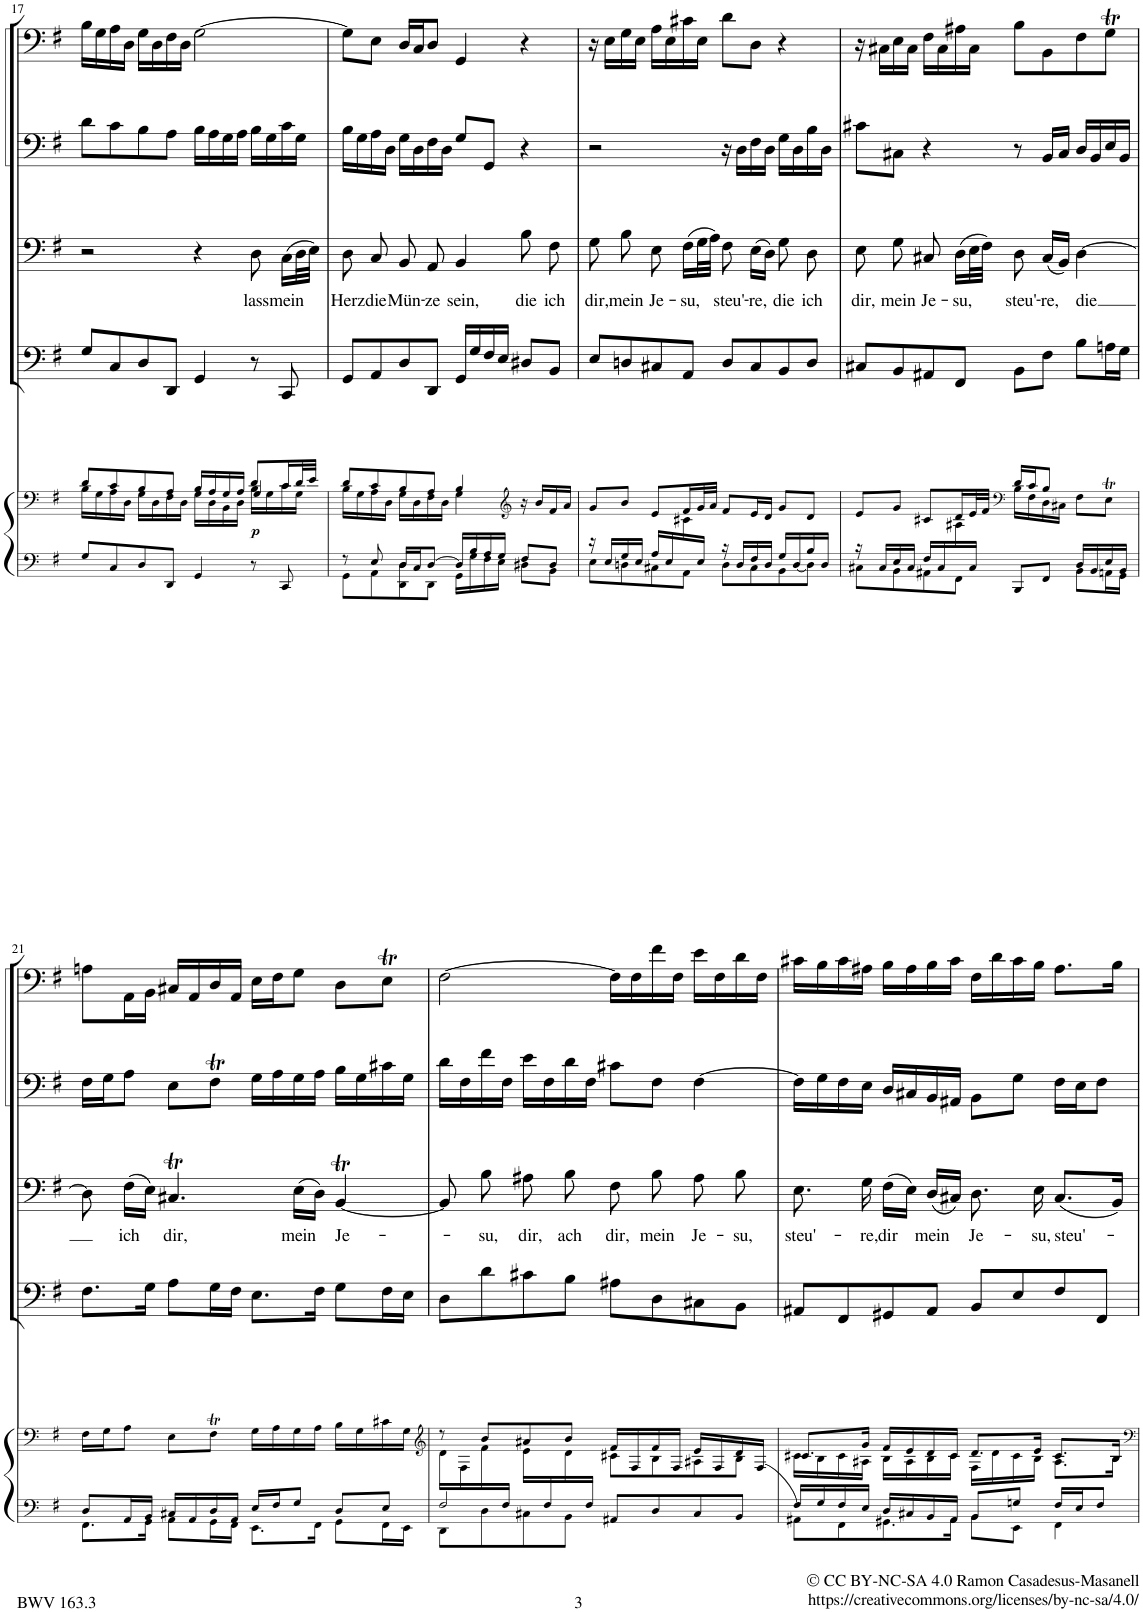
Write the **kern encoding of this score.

**kern	**kern	**dynam	**kern	**kern	**text	**kern	**kern
*part5	*part5	*part5	*part4	*part3	*part3	*part2	*part1
*staff6	*staff5	*staff5/6	*staff4	*staff3	*staff3	*staff2	*staff1
*I"Piano reduction	*	*	*I"Continuo	*I"Basso	*	*I"Violoncello obligato I	*I"Violoncello obligato I
*I'Pno	*	*	*	*	*	*I'Vc	*I'Vc
!!LO:PB:g=z
*clefF4	*clefF4	*	*clefF4	*clefF4	*	*clefF4	*clefF4
*	*	*	*Trd7c12	*	*	*	*
*k[f#]	*k[f#]	*	*k[f#]	*k[f#]	*	*k[f#]	*k[f#]
*M4/4	*M4/4	*	*M4/4	*M4/4	*	*M4/4	*M4/4
*met(c)	*met(c)	*	*met(c)	*met(c)	*	*met(c)	*met(c)
=17	=17	=17	=17	=17	=17	=17	=17
*	*^	*	*	*	*	*	*
*	*	*^	*	*	*	*	*	*
8G/L	8d/L	16B\LL	2ryy	.	8G/L	2r	.	8d\L	16B\LL
.	.	16G\	.	.	.	.	.	.	16G\
8C/	8c/	16A\	.	.	8C/	.	.	8c\	16A\
.	.	16D\JJ	.	.	.	.	.	.	16D\JJ
8D/	8B/	16G\LL	.	.	8D/	.	.	8B\	16G\LL
.	.	16D\	.	.	.	.	.	.	16D\
8DD/J	8A/J	16F#\	.	.	8DD/J	.	.	8A\J	16F#\
.	.	16D\JJ	.	.	.	.	.	.	16D\JJ
4GG/	16B/LL	16G\LL	4ryy	.	4GG/	4r	.	16B\LL	[2G\
.	16A/	16D\	.	.	.	.	.	16A\	.
.	16G/	16BB\	.	.	.	.	.	16G\	.
.	16A/JJ	16D\JJ	.	.	.	.	.	16A\JJ	.
!	!	!	!	!LO:DY:b	!	!	!LO:LY:b	!	!
8r	8d/L	16B\LL	4G/	p	8r	8D\	lass	16B\LL	.
.	.	16G\	.	.	.	.	.	16G\	.
!	!	!	!	!	!	!	!LO:LY:b	!	!
8CC/	16c/L	16c\	.	.	8CC/	(16C\LL	mein	16c\	.
.	32d/L	16G\JJ	.	.	.	32D\L	.	16G\JJ	.
.	32e/JJJ	.	.	.	.	32E\JJJ)	.	.	.
*	*	*v	*v	*	*	*	*	*	*
=18	=18	=18	=18	=18	=18	=18	=18	=18
*^	*	*	*	*	*	*	*	*
!	!	!	!	!	!	!	!LO:LY:b	!	!
8r	8GG\L	8d/L	16B\LL	.	8GG/L	8D\	Herz	16B\LL	8G\L]
.	.	.	16G\	.	.	.	.	16G\	.
!	!	!	!	!	!	!	!LO:LY:b	!	!
8E/	8AA\	8c/	16A\	.	8AA/	8C/	die	16A\	8E\J
.	.	.	16D\JJ	.	.	.	.	16D\JJ	.
!	!	!	!	!	!	!	!LO:LY:b	!	!
16D/LL	8DD\ 8D\	8B/	16G\LL	.	8D/	8BB/	Mün-	16G\LL	16D/LL
16C/J	.	.	16D\	.	.	.	.	16D\	16C/J
!	!	!	!	!	!	!	!LO:LY:b	!	!
[8D/J	8DD\J	8A/J	16F#\	.	8DD/J	8AA/	-ze	16F#\	8D/J
.	.	.	16D\JJ	.	.	.	.	16D\JJ	.
!	!	!	!	!	!	!	!LO:LY:b	!	!
16D/LL]	16GG\LL	4B/	4G\	.	16GG/LL	4BB/	sein,	8G/L	4GG/
16B/	16G\	.	.	.	16G/	.	.	.	.
16A/	16F#\	.	.	.	16F#/	.	.	8GG/J	.
16G/JJ	16E\JJ	.	.	.	16E/JJ	.	.	.	.
*	*	*clefG2	*	*	*	*	*	*	*
!	!	!	!	!	!	!	!LO:LY:b	!	!
8F#/L	8D#X\L	16r	16ryy	.	8D#X/L	8B\	die	4r	4r
.	.	16b/LL	16ryy	.	.	.	.	.	.
!	!	!	!	!	!	!	!LO:LY:b	!	!
8D#/J	8BB\J	16f#/	8ryy	.	8BB/J	8F#\	ich	.	.
.	.	16a/JJ	.	.	.	.	.	.	.
=19	=19	=19	=19	=19	=19	=19	=19	=19	=19
!	!	!	!	!	!	!	!LO:LY:b	!	!
16r	8E\L	8g/L	4.ryy	.	8E/L	8G\	dir,	2r	16r
16E/LL	.	.	.	.	.	.	.	.	16E\LL
!	!	!	!	!	!	!	!LO:LY:b	!	!
16G/	8Dn\	8b/J	.	.	8Dn/	8B\	mein	.	16G\
16E/JJ	.	.	.	.	.	.	.	.	16E\JJ
!	!	!	!	!	!	!	!LO:LY:b	!	!
16A/LL	8C#X\	8e/L	.	.	8C#X/	8E\	Je-	.	16A\LL
16E/	.	.	.	.	.	.	.	.	16E\
!	!	!	!	!	!	!	!LO:LY:b	!	!
16ryy	8AA\J	16f#/L	16c#X\	.	8AA/J	(16F#\LL	-su,	.	16c#X\
16E/JJ	.	32g/L	2ryy	.	.	32G\L	.	.	16E\JJ
.	.	32a/JJJ	.	.	.	32A\JJJ)	.	.	.
!	!	!	!	!	!	!	!LO:LY:b	!	!
16r	8D\L	8f#/L	.	.	8D/L	8F#\	steu'-	16r	8d\L
16D/LL	.	.	.	.	.	.	.	16D\LL	.
!	!	!	!	!	!	!	!LO:LY:b	!	!
16F#/	8C#\	16e/L	.	.	8C#/	(16E\LL	-re,	16F#\	8D\J
16D/JJ	.	16d/JJ	.	.	.	16D\JJ)	.	16D\JJ	.
!	!	!	!	!	!	!	!LO:LY:b	!	!
16G/LL	8BB\	8g/L	.	.	8BB/	8G\	die	16G\LL	4r
[<16D/	.	.	.	.	.	.	.	16D\	.
!	!	!	!	!	!	!	!LO:LY:b	!	!
16B/	8D\J]	8d/J	.	.	8D/J	8D\	ich	16B\	.
16D/JJ	.	.	16ryy	.	.	.	.	16D\JJ	.
=20	=20	=20	=20	=20	=20	=20	=20	=20	=20
!	!	!	!	!	!	!	!LO:LY:b	!	!
16r	8C#X\L	8e/L	4.ryy	.	8C#X/L	8E\	dir,	8c#X\L	16r
16C#/LL	.	.	.	.	.	.	.	.	16C#X\LL
!	!	!	!	!	!	!	!LO:LY:b	!	!
16E/	8BB\	8g/J	.	.	8BB/	8G\	mein	8C#X\J	16E\
16C#/JJ	.	.	.	.	.	.	.	.	16C#\JJ
!	!	!	!	!	!	!	!LO:LY:b	!	!
16F#/LL	8AA#X\	8c#X/L	.	.	8AA#X/	8C#X/	Je-	4r	16F#\LL
16C#/	.	.	.	.	.	.	.	.	16C#\
!	!	!	!	!	!	!	!LO:LY:b	!	!
16ryy	8FF#\J	16d/L	16A#X\	.	8FF#/J	(16D\LL	-su,	.	16A#X\
16C#/JJ	.	32e/L	16ryy	.	.	32E\L	.	.	16C#\JJ
.	.	32f#/JJJ	.	.	.	32F#\JJJ)	.	.	.
*	*	*clefF4	*	*	*	*	*	*	*
!	!	!	!	!	!	!	!LO:LY:b	!	!
4ryy	8BBB/L	16d/LL	16B\LL	.	8BB\L	8D\	steu'-	8r	8B\L
.	.	16c#/J	16F#\	.	.	.	.	.	.
!	!	!	!	!	!	!	!LO:LY:b	!	!
.	8FF#/J	8B/J	16D\	.	8F#\J	(16C#/LL	-re,	16BB/LL	8BB\
.	.	.	16C#X\JJ	.	.	16BB/JJ)	.	16C#/JJ	.
!	!	!	!	!	!	!	!LO:LY:b	!	!
16D/LL	8BB\L	8F#\L	4ryy	.	8B\L	[4D\	die	16D/LL	8F#\
16BB/	.	.	.	.	.	.	.	16BB/	.
16E/	16AAn\L	8ET\J	.	.	16An\L	.	.	16E/	8GT\J
16BB/JJ	16GG\JJ	.	.	.	16G\JJ	.	.	16BB/JJ	.
*	*	*v	*v	*	*	*	*	*	*
!!LO:LB:g=z
=21	=21	=21	=21	=21	=21	=21	=21	=21
8D/L	8.FF#\L	16F#\LL	.	8.F#\L	8D\]	.	16F#\LL	8An\L
.	.	16G\J	.	.	.	.	16G\J	.
!	!	!	!	!	!	!LO:LY:b	!	!
16AA/L	.	8A\J	.	.	(16F#\LL	ich	8A\J	16AA\L
16BB/JJ	16GG\Jk	.	.	16G\Jk	16E\JJ)	.	.	16BB\JJ
!	!	!	!	!	!	!LO:LY:b	!	!
16C#X/LL	8AA\L	8E\L	.	8A\L	4.C#Xt/	dir,	8E\L	16C#X/LL
16AA/	.	.	.	.	.	.	.	16AA/
16D/	16GG\L	8F#t\J	.	16G\L	.	.	8F#t\J	16D/
16AA/JJ	16FF#\JJ	.	.	16F#\JJ	.	.	.	16AA/JJ
16E/LL	8.EE\L	16G\LL	.	8.E\L	.	.	16G\LL	16E\LL
16F#/J	.	16A\	.	.	.	.	16A\	16F#\J
!	!	!	!	!	!	!LO:LY:b	!	!
8G/J	.	16G\	.	.	(16E\LL	mein	16G\	8G\J
.	16FF#\Jk	16A\JJ	.	16F#\Jk	16D\JJ)	.	16A\JJ	.
!	!	!	!	!	!	!LO:LY:b	!	!
8D/L	8GG\L	16B\LL	.	8G\L	[4BBt/	Je-	16B\LL	8D\L
.	.	16G\	.	.	.	.	16G\	.
8E/J	16FF#\L	16c#X\	.	16F#\L	.	.	16c#X\	8ET\J
.	16EE\JJ	16G\JJ	.	16E\JJ	.	.	16G\JJ	.
*v	*v	*	*	*	*	*	*	*
=22	=22	=22	=22	=22	=22	=22	=22
*	*clefG2	*	*	*	*	*	*
*^	*^	*	*	*	*	*	*
*	*^	*	*	*	*	*	*	*	*
8.ryy	2F#/	8DD\L	8r	16d\LL	.	8D\L	8BB/]	.	16d\LL	[2F#\
.	.	.	.	16F#\	.	.	.	.	16F#\	.
!	!	!	!	!	!	!	!	!LO:LY:b	!	!
.	.	8D\	8b/L	16f#\	.	8d\	8B\	-su,	16f#\	.
16F#/JJ	.	.	.	16ryy	.	.	.	.	16F#\JJ	.
!	!	!	!	!	!	!	!	!LO:LY:b	!	!
16ryy	.	8C#X\	8a#X/	16e\LL	.	8c#X\	8A#X\	dir,	16e\LL	.
16F#/	.	.	.	16ryy	.	.	.	.	16F#\	.
!	!	!	!	!	!	!	!	!LO:LY:b	!	!
16ryy	.	8BB\J	8b/J	16d\	.	8B\J	8B\	ach	16d\	.
16F#/JJ	.	.	.	16ryy	.	.	.	.	16F#\JJ	.
!	!	!	!	!	!	!	!	!LO:LY:b	!	!
2ryy	8AA#X/L	2ryy	16f#/LL	8c#X\L	.	8A#X\L	8F#\	dir,	8c#X\L	16F#\LL]
.	.	.	16F#/	.	.	.	.	.	.	16F#\
!	!	!	!	!	!	!	!	!LO:LY:b	!	!
.	8D/	.	16f#/	8B\	.	8D\	8B\	mein	8F#\J	16f#\
.	.	.	16F#/JJ	.	.	.	.	.	.	16F#\JJ
!	!	!	!	!	!	!	!	!LO:LY:b	!	!
.	8C#/	.	16e/LL	8A#X\	.	8C#X\	8A#\	Je-	[4F#\	16e\LL
.	.	.	16F#/	.	.	.	.	.	.	16F#\
!	!	!	!	!	!	!	!	!LO:LY:b	!	!
.	8BB/J	.	16d/	8B\J	.	8BB\J	8B\	-su,	.	16d\
.	.	.	[16F#/JJ	.	.	.	.	.	.	16F#\JJ
*	*v	*v	*	*	*	*	*	*	*	*
=23	=23	=23	=23	=23	=23	=23	=23	=23	=23
!	!	!	!	!	!	!	!LO:LY:b	!	!
16F#/LL]	8AA#X\L	8.c#X/L	16c#\LL	.	8AA#X/L	8.E\	steu'-	16F#\LL]	16c#X\LL
16G/	.	.	16B\	.	.	.	.	16G\	16B\
16F#/	8FF#\	.	16c#\	.	8FF#/	.	.	16F#\	16c#\
!	!	!	!	!	!	!	!LO:LY:b	!	!
16E/JJ	.	16g/Jk	16A#X\JJ	.	.	16G\	-re,	16E\JJ	16A#X\JJ
!	!	!	!	!	!	!	!LO:LY:b	!	!
16D/LL	8.GG#X\	16f#/LL	16B\LL	.	8GG#X/	(16F#\LL	dir	16D/LL	16B\LL
16C#X/	.	16e/	16A#\	.	.	16E\JJ)	.	16C#X/	16A#\
!	!	!	!	!	!	!	!LO:LY:b	!	!
16BB/	.	16d/	16B\	.	8AA#/J	(16D/LL	mein	16BB/	16B\
16AA#/JJ	16AA#\Jk	16c#/JJ	16c#\JJ	.	.	16C#X/JJ)	.	16AA#X/JJ	16c#\JJ
!	!	!	!	!	!	!	!LO:LY:b	!	!
8BB/L	8BB\L	8.d/L	16F#\LL	.	8BB/L	8.D\	Je-	8BB\L	16F#\LL
.	.	.	16d\	.	.	.	.	.	16d\
8Gn/J	8EE\J	.	16c#\	.	8E/	.	.	8G\J	16c#\
!	!	!	!	!	!	!	!LO:LY:b	!	!
.	.	16e/Jk	16B\JJ	.	.	16E\	-su,	.	16B\JJ
!	!	!	!	!	!	!	!LO:LY:b	!	!
16F#/LL	4FF#\	8.c#/L	8.A#\L	.	8F#/	(8.C#/L	steu'-	16F#\LL	8.A#\L
16E/J	.	.	.	.	.	.	.	16E\J	.
8F#/J	.	.	.	.	8FF#/J	.	.	8F#\J	.
.	.	16B/Jk	16B\Jk	.	.	16BB/Jk)	.	.	16B\Jk
*v	*v	*	*	*	*	*	*	*	*
*	*v	*v	*	*	*	*	*	*
=	=	=	=	=	=	=	=
*-	*-	*-	*-	*-	*-	*-	*-
